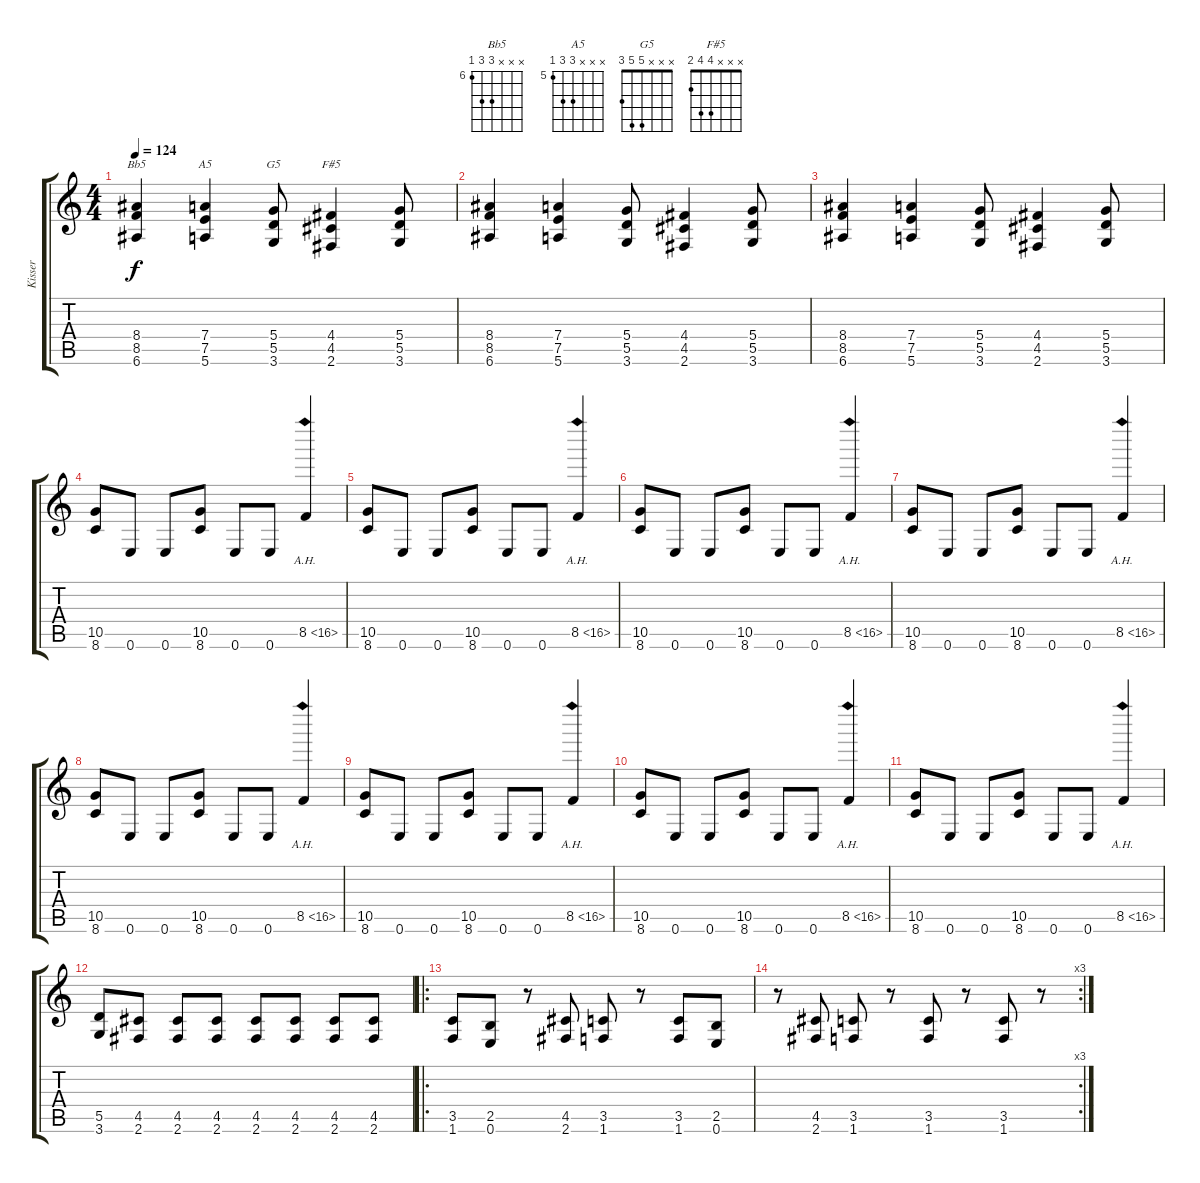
\track ("Kisser" "Kisser") {instrument distortionguitar}
\staff {score tabs}
\tuning (E4 B3 G3 D3 A2 E2) {hide}
\chord ("Bb5" x x x 8 8 6) {firstfret 6}
\chord ("A5" x x x 7 7 5) {firstfret 5}
\chord ("G5" x x x 5 5 3)
\chord ("F#5" x x x 4 4 2)
\ts (4 4)
\tempo 124
\clef g2
\ks c
(8.4 8.5 6.6).4{ch "Bb5" dy f} (7.4 7.5 5.6).4{ch "A5"} (5.4 5.5 3.6).8{ch "G5"} (4.4 4.5 2.6).4{ch "F#5"} (5.4 5.5 3.6).8 |
(8.4 8.5 6.6).4 (7.4 7.5 5.6).4 (5.4 5.5 3.6).8 (4.4 4.5 2.6).4 (5.4 5.5 3.6).8 |
(8.4 8.5 6.6).4 (7.4 7.5 5.6).4 (5.4 5.5 3.6).8 (4.4 4.5 2.6).4 (5.4 5.5 3.6).8 |
(10.5 8.6).8 0.6.8 0.6.8 (10.5 8.6).8 0.6.8 0.6.8 8.5{ah 8}.4 |
(10.5 8.6).8 0.6.8 0.6.8 (10.5 8.6).8 0.6.8 0.6.8 8.5{ah 8}.4 |
(10.5 8.6).8 0.6.8 0.6.8 (10.5 8.6).8 0.6.8 0.6.8 8.5{ah 8}.4 |
(10.5 8.6).8 0.6.8 0.6.8 (10.5 8.6).8 0.6.8 0.6.8 8.5{ah 8}.4 |
(10.5 8.6).8 0.6.8 0.6.8 (10.5 8.6).8 0.6.8 0.6.8 8.5{ah 8}.4 |
(10.5 8.6).8 0.6.8 0.6.8 (10.5 8.6).8 0.6.8 0.6.8 8.5{ah 8}.4 |
(10.5 8.6).8 0.6.8 0.6.8 (10.5 8.6).8 0.6.8 0.6.8 8.5{ah 8}.4 |
(10.5 8.6).8 0.6.8 0.6.8 (10.5 8.6).8 0.6.8 0.6.8 8.5{ah 8}.4 |
(5.5 3.6).8 (4.5 2.6).8 (4.5 2.6).8 (4.5 2.6).8 (4.5 2.6).8 (4.5 2.6).8 (4.5 2.6).8 (4.5 2.6).8 |
\ro
(3.5 1.6).8 (2.5 0.6).8 r.8 (4.5 2.6).8 (3.5 1.6).8 r.8 (3.5 1.6).8 (2.5 0.6).8 |
\rc 3
r.8 (4.5 2.6).8 (3.5 1.6).8 r.8 (3.5 1.6).8 r.8 (3.5 1.6).8 r.8
